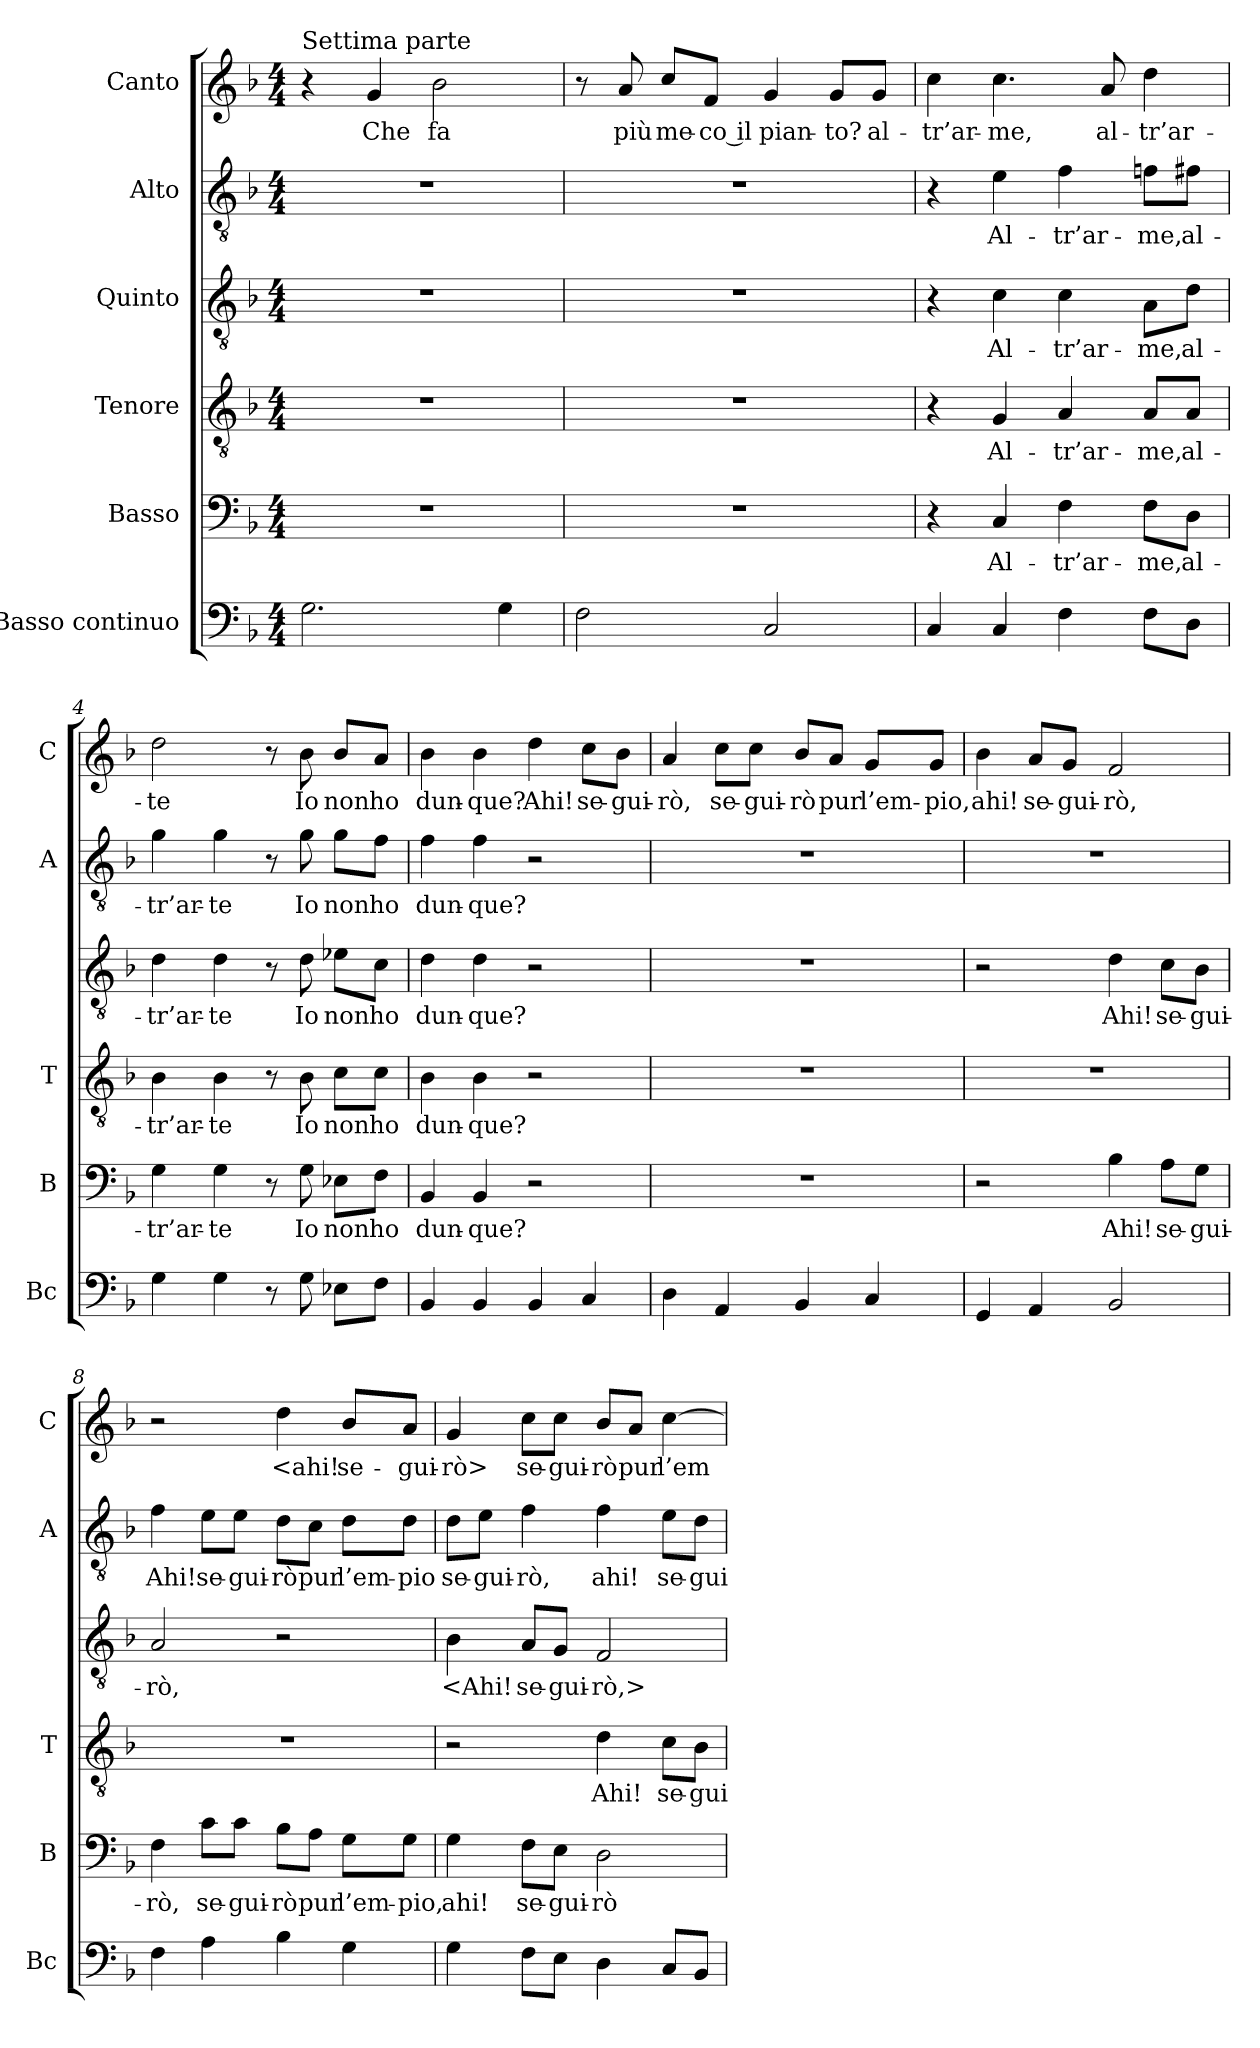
**kern	**kern	**text	**kern	**text	**kern	**text	**kern	**text	**kern	**text
*part6	*part5	*part5	*part4	*part4	*part3	*part3	*part2	*part2	*part1	*part1
*staff6	*staff5	*staff5	*staff4	*staff4	*staff3	*staff3	*staff2	*staff2	*staff1	*staff1
*I"Basso continuo	*I"Basso	*	*I"Tenore	*	*I"Quinto	*	*I"Alto	*	*I"Canto	*
*I'Bc	*I'B	*	*I'T	*	*	*	*I'A	*	*I'C	*
*clefF4	*clefF4	*	*clefGv2	*	*clefGv2	*	*clefGv2	*	*clefG2	*
*k[b-]	*k[b-]	*	*k[b-]	*	*k[b-]	*	*k[b-]	*	*k[b-]	*
*F:	*F:	*	*F:	*	*F:	*	*F:	*	*F:	*
*M4/4	*M4/4	*	*M4/4	*	*M4/4	*	*M4/4	*	*M4/4	*
=1	=1	=1	=1	=1	=1	=1	=1	=1	=1	=1
!	!	!	!	!	!	!	!	!	!LO:TX:a:t=Settima parte	!
2.G	1r	.	1r	.	1r	.	1r	.	4r	.
.	.	.	.	.	.	.	.	.	4g	Che
.	.	.	.	.	.	.	.	.	2b-	fa
4G	.	.	.	.	.	.	.	.	.	.
=2	=2	=2	=2	=2	=2	=2	=2	=2	=2	=2
2F	1r	.	1r	.	1r	.	1r	.	8r	.
.	.	.	.	.	.	.	.	.	8a	più
.	.	.	.	.	.	.	.	.	8cc/L	me-
.	.	.	.	.	.	.	.	.	8f/J	-co il
2C	.	.	.	.	.	.	.	.	4g	pian-
.	.	.	.	.	.	.	.	.	8g/L	-to?
.	.	.	.	.	.	.	.	.	8g/J	al-
=3	=3	=3	=3	=3	=3	=3	=3	=3	=3	=3
4C	4r	.	4r	.	4r	.	4r	.	4cc	-tr’ar-
4C	4C	Al-	4G	Al-	4c	Al-	4e	Al-	4.cc	-me,
4F	4F	-tr’ar-	4A	-tr’ar-	4c	-tr’ar-	4f	-tr’ar-	.	.
.	.	.	.	.	.	.	.	.	8a	al-
8F\L	8F\L	-me,	8A/L	-me,	8A\L	-me,	8fn\L	-me,	4dd	-tr’ar-
8D\J	8D\J	al-	8A/J	al-	8d\J	al-	8f#X\J	al-	.	.
=4	=4	=4	=4	=4	=4	=4	=4	=4	=4	=4
4G	4G	-tr’ar-	4B-	-tr’ar-	4d	-tr’ar-	4g	-tr’ar-	2dd	-te
4G	4G	-te	4B-	-te	4d	-te	4g	-te	.	.
8r	8r	.	8r	.	8r	.	8r	.	8r	.
8G	8G	Io	8B-	Io	8d	Io	8g	Io	8b-	Io
8E-X\L	8E-X\L	non	8c\L	non	8e-X\L	non	8g\L	non	8b-/L	non
8F\J	8F\J	ho	8c\J	ho	8c\J	ho	8f\J	ho	8a/J	ho
=5	=5	=5	=5	=5	=5	=5	=5	=5	=5	=5
4BB-	4BB-	dun-	4B-	dun-	4d	dun-	4f	dun-	4b-	dun-
4BB-	4BB-	-que?	4B-	-que?	4d	-que?	4f	-que?	4b-	-que?
4BB-	2r	.	2r	.	2r	.	2r	.	4dd	Ahi!
4C	.	.	.	.	.	.	.	.	8cc\L	se-
.	.	.	.	.	.	.	.	.	8b-\J	-gui-
=6	=6	=6	=6	=6	=6	=6	=6	=6	=6	=6
4D	1r	.	1r	.	1r	.	1r	.	4a	-rò,
4AA	.	.	.	.	.	.	.	.	8cc\L	se-
.	.	.	.	.	.	.	.	.	8cc\J	-gui-
4BB-	.	.	.	.	.	.	.	.	8b-/L	-rò
.	.	.	.	.	.	.	.	.	8a/J	pur
4C	.	.	.	.	.	.	.	.	8g/L	l’em-
.	.	.	.	.	.	.	.	.	8g/J	-pio,
=7	=7	=7	=7	=7	=7	=7	=7	=7	=7	=7
4GG	2r	.	1r	.	2r	.	1r	.	4b-	ahi!
4AA	.	.	.	.	.	.	.	.	8a/L	se-
.	.	.	.	.	.	.	.	.	8g/J	-gui-
2BB-	4B-	Ahi!	.	.	4d	Ahi!	.	.	2f	-rò,
.	8A\L	se-	.	.	8c\L	se-	.	.	.	.
.	8G\J	-gui-	.	.	8B-\J	-gui-	.	.	.	.
=8	=8	=8	=8	=8	=8	=8	=8	=8	=8	=8
4F	4F	-rò,	1r	.	2A	-rò,	4f	Ahi!	2r	.
4A	8c\L	se-	.	.	.	.	8e\L	se-	.	.
.	8c\J	-gui-	.	.	.	.	8e\J	-gui-	.	.
4B-	8B-\L	-rò	.	.	2r	.	8d\L	-rò	4dd	<ahi!
.	8A\J	pur	.	.	.	.	8c\J	pur	.	.
4G	8G\L	l’em-	.	.	.	.	8d\L	l’em-	8b-/L	se-
.	8G\J	-pio,	.	.	.	.	8d\J	-pio	8a/J	-gui-
=9	=9	=9	=9	=9	=9	=9	=9	=9	=9	=9
4G	4G	ahi!	2r	.	4B-	<Ahi!	8d\L	se-	4g	-rò>
.	.	.	.	.	.	.	8e\J	-gui-	.	.
8F\L	8F\L	se-	.	.	8A/L	se-	4f	-rò,	8cc\L	se-
8E\J	8E\J	-gui-	.	.	8G/J	-gui-	.	.	8cc\J	-gui-
4D	2D	-rò	4d	Ahi!	2F	-rò,>	4f	ahi!	8b-/L	-rò
.	.	.	.	.	.	.	.	.	8a/J	pur
8C/L	.	.	8c\L	se-	.	.	8e\L	se-	[4cc	l’em-
8BB-/J	.	.	8B-\J	-gui-	.	.	8d\J	-gui-	.	.
=	=	=	=	=	=	=	=	=	=	=
*-	*-	*-	*-	*-	*-	*-	*-	*-	*-	*-
